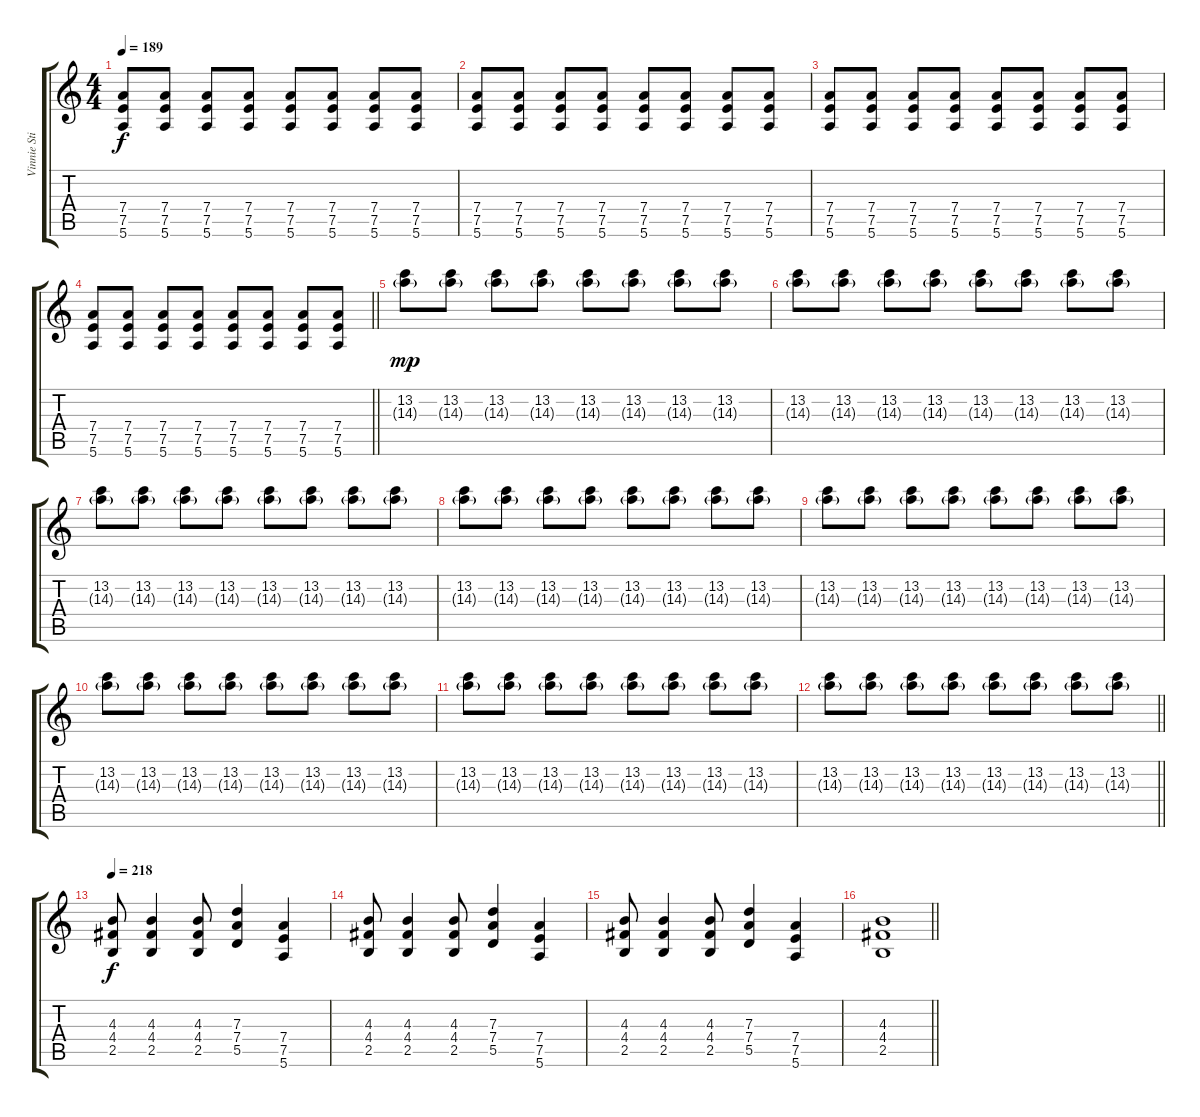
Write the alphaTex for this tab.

\track ("Vinnie Stigma" "Vinnie Sti") {instrument distortionguitar}
\staff {score tabs}
\tuning (E4 B3 G3 D3 A2 E2) {hide}
\ts (4 4)
\section ("" "")
\tempo 189
\clef g2
\ks c
(7.4 7.5 5.6).8{dy f} (7.4 7.5 5.6).8 (7.4 7.5 5.6).8 (7.4 7.5 5.6).8 (7.4 7.5 5.6).8 (7.4 7.5 5.6).8 (7.4 7.5 5.6).8 (7.4 7.5 5.6).8 |
(7.4 7.5 5.6).8 (7.4 7.5 5.6).8 (7.4 7.5 5.6).8 (7.4 7.5 5.6).8 (7.4 7.5 5.6).8 (7.4 7.5 5.6).8 (7.4 7.5 5.6).8 (7.4 7.5 5.6).8 |
(7.4 7.5 5.6).8 (7.4 7.5 5.6).8 (7.4 7.5 5.6).8 (7.4 7.5 5.6).8 (7.4 7.5 5.6).8 (7.4 7.5 5.6).8 (7.4 7.5 5.6).8 (7.4 7.5 5.6).8 |
\barLineRight lightlight
(7.4 7.5 5.6).8 (7.4 7.5 5.6).8 (7.4 7.5 5.6).8 (7.4 7.5 5.6).8 (7.4 7.5 5.6).8 (7.4 7.5 5.6).8 (7.4 7.5 5.6).8 (7.4 7.5 5.6).8 |
\section ("" "")
(13.2 14.3{g}).8{dy mp} (13.2 14.3{g}).8 (13.2 14.3{g}).8 (13.2 14.3{g}).8 (13.2 14.3{g}).8 (13.2 14.3{g}).8 (13.2 14.3{g}).8 (13.2 14.3{g}).8 |
(13.2 14.3{g}).8 (13.2 14.3{g}).8 (13.2 14.3{g}).8 (13.2 14.3{g}).8 (13.2 14.3{g}).8 (13.2 14.3{g}).8 (13.2 14.3{g}).8 (13.2 14.3{g}).8 |
(13.2 14.3{g}).8 (13.2 14.3{g}).8 (13.2 14.3{g}).8 (13.2 14.3{g}).8 (13.2 14.3{g}).8 (13.2 14.3{g}).8 (13.2 14.3{g}).8 (13.2 14.3{g}).8 |
(13.2 14.3{g}).8 (13.2 14.3{g}).8 (13.2 14.3{g}).8 (13.2 14.3{g}).8 (13.2 14.3{g}).8 (13.2 14.3{g}).8 (13.2 14.3{g}).8 (13.2 14.3{g}).8 |
(13.2 14.3{g}).8 (13.2 14.3{g}).8 (13.2 14.3{g}).8 (13.2 14.3{g}).8 (13.2 14.3{g}).8 (13.2 14.3{g}).8 (13.2 14.3{g}).8 (13.2 14.3{g}).8 |
(13.2 14.3{g}).8 (13.2 14.3{g}).8 (13.2 14.3{g}).8 (13.2 14.3{g}).8 (13.2 14.3{g}).8 (13.2 14.3{g}).8 (13.2 14.3{g}).8 (13.2 14.3{g}).8 |
(13.2 14.3{g}).8 (13.2 14.3{g}).8 (13.2 14.3{g}).8 (13.2 14.3{g}).8 (13.2 14.3{g}).8 (13.2 14.3{g}).8 (13.2 14.3{g}).8 (13.2 14.3{g}).8 |
\barLineRight lightlight
(13.2 14.3{g}).8 (13.2 14.3{g}).8 (13.2 14.3{g}).8 (13.2 14.3{g}).8 (13.2 14.3{g}).8 (13.2 14.3{g}).8 (13.2 14.3{g}).8 (13.2 14.3{g}).8 |
\section ("" "")
\tempo 218
(4.3 4.4 2.5).8{dy f} (4.3 4.4 2.5).4 (4.3 4.4 2.5).8 (7.3 7.4 5.5).4 (7.4 7.5 5.6).4 |
(4.3 4.4 2.5).8 (4.3 4.4 2.5).4 (4.3 4.4 2.5).8 (7.3 7.4 5.5).4 (7.4 7.5 5.6).4 |
(4.3 4.4 2.5).8 (4.3 4.4 2.5).4 (4.3 4.4 2.5).8 (7.3 7.4 5.5).4 (7.4 7.5 5.6).4 |
\barLineRight lightlight
(4.3 4.4 2.5).1
